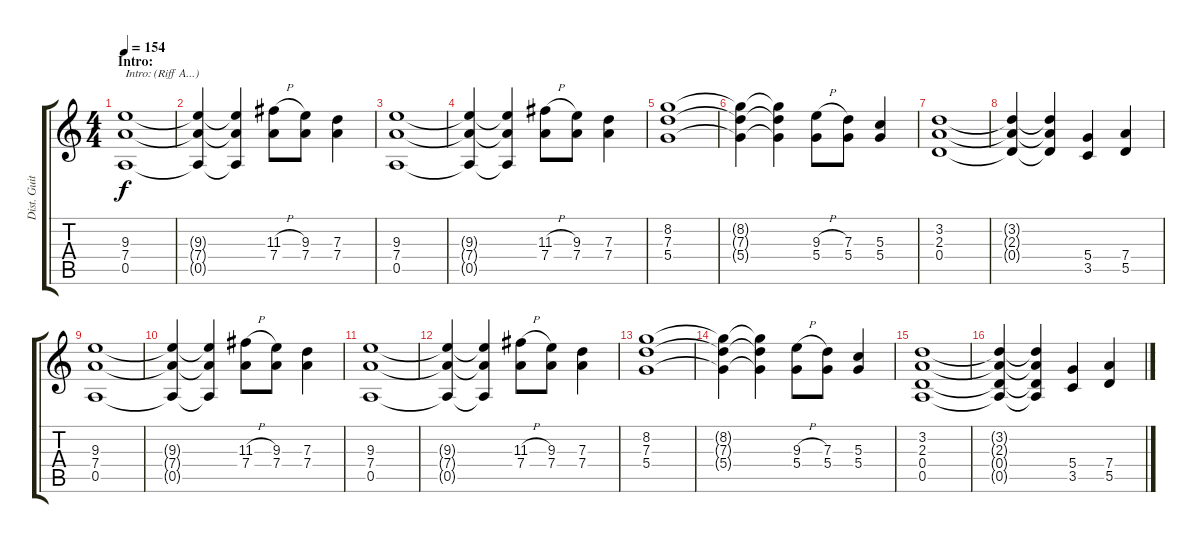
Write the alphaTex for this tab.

\track ("Dist. Guitar 2" "Dist. Guit") {instrument distortionguitar}
\staff {score tabs}
\tuning (E4 B3 G3 D3 A2 E2) {hide}
\ts (4 4)
\section ("" "Intro:")
\tempo 154
\clef g2
\ks c
(9.3 7.4 0.5).1{txt "Intro: (Riff A...)" dy f instrument distortionguitar} |
(9.3{t} 7.4{t} 0.5{t}).4 (9.3{t} 7.4{t} 0.5{t}).4 (11.3{h} 7.4).8 (9.3 7.4).8 (7.3 7.4).4 |
(9.3 7.4 0.5).1 |
(9.3{t} 7.4{t} 0.5{t}).4 (9.3{t} 7.4{t} 0.5{t}).4 (11.3{h} 7.4).8 (9.3 7.4).8 (7.3 7.4).4 |
(8.2 7.3 5.4).1 |
(8.2{t} 7.3{t} 5.4{t}).4 (8.2{t} 7.3{t} 5.4{t}).4 (9.3{h} 5.4).8 (7.3 5.4).8 (5.3 5.4).4 |
(3.2 2.3 0.4).1 |
(3.2{t} 2.3{t} 0.4{t}).4 (3.2{t} 2.3{t} 0.4{t}).4 (5.4 3.5).4 (7.4 5.5).4 |
(9.3 7.4 0.5).1 |
(9.3{t} 7.4{t} 0.5{t}).4 (9.3{t} 7.4{t} 0.5{t}).4 (11.3{h} 7.4).8 (9.3 7.4).8 (7.3 7.4).4 |
(9.3 7.4 0.5).1 |
(9.3{t} 7.4{t} 0.5{t}).4 (9.3{t} 7.4{t} 0.5{t}).4 (11.3{h} 7.4).8 (9.3 7.4).8 (7.3 7.4).4 |
(8.2 7.3 5.4).1 |
(8.2{t} 7.3{t} 5.4{t}).4 (8.2{t} 7.3{t} 5.4{t}).4 (9.3{h} 5.4).8 (7.3 5.4).8 (5.3 5.4).4 |
(3.2 2.3 0.4 0.5).1 |
(3.2{t} 2.3{t} 0.4{t} 0.5{t}).4 (3.2{t} 2.3{t} 0.4{t} 0.5{t}).4 (5.4 3.5).4 (7.4 5.5).4
